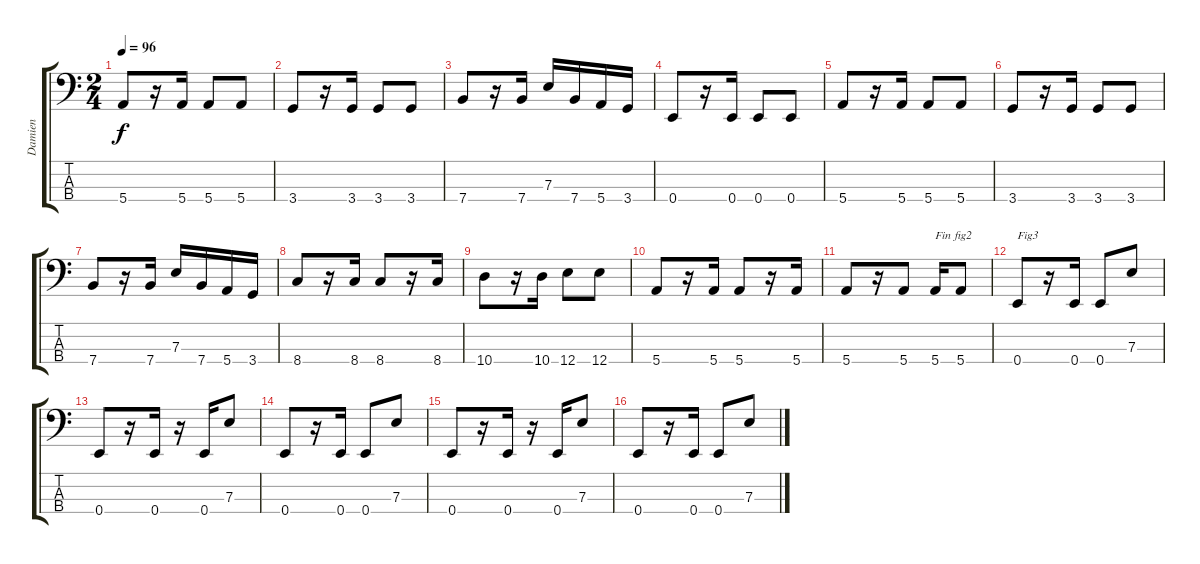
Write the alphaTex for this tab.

\track ("Damien" "Damien") {instrument electricbasspick}
\staff {score tabs}
\tuning (G2 D2 A1 E1) {hide}
\ts (2 4)
\tempo 96
\clef f4
\ks c
5.4.8{dy f} r.16 5.4.16 5.4.8 5.4.8 |
3.4.8 r.16 3.4.16 3.4.8 3.4.8 |
7.4.8 r.16 7.4.16 7.3.16 7.4.16 5.4.16 3.4.16 |
0.4.8 r.16 0.4.16 0.4.8 0.4.8 |
5.4.8 r.16 5.4.16 5.4.8 5.4.8 |
3.4.8 r.16 3.4.16 3.4.8 3.4.8 |
7.4.8 r.16 7.4.16 7.3.16 7.4.16 5.4.16 3.4.16 |
8.4.8 r.16 8.4.16 8.4.8 r.16 8.4.16 |
10.4.8 r.16 10.4.16 12.4.8 12.4.8 |
5.4.8 r.16 5.4.16 5.4.8 r.16 5.4.16 |
5.4.8 r.16 5.4.8 5.4.16{txt "Fin fig2"} 5.4.8 |
0.4.8{txt "Fig3"} r.16 0.4.16 0.4.8 7.3.8 |
0.4.8 r.16 0.4.16 r.16 0.4.16 7.3.8 |
0.4.8 r.16 0.4.16 0.4.8 7.3.8 |
0.4.8 r.16 0.4.16 r.16 0.4.16 7.3.8 |
0.4.8 r.16 0.4.16 0.4.8 7.3.8
